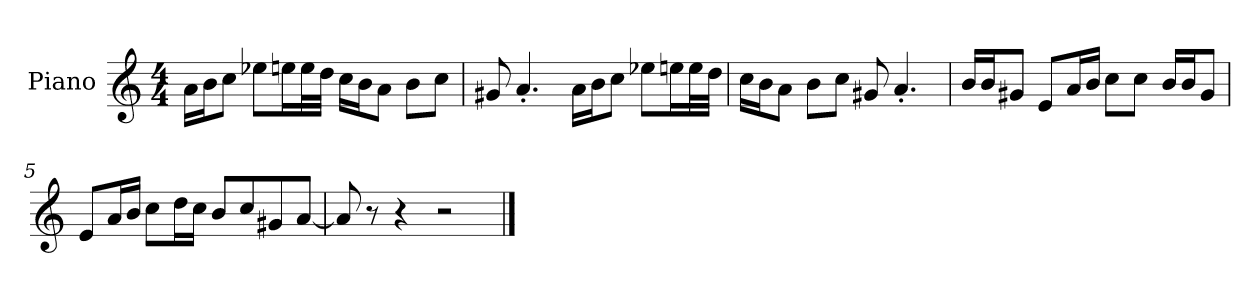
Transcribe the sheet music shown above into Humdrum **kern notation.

**kern
*part1
*staff1
*I"Piano
*I'P-no
*clefG2
*k[]
*M4/4
*MM90
=1
16a\LL
16b\J
8cc\J
8ee-X\L
16een\L
32ee\L
32dd\JJJ
16cc\LL
16b\J
8a\J
8b\L
8cc\J
=2
8g#X/
4.a'/
16a\LL
16b\J
8cc\J
8ee-X\L
16een\L
32ee\L
32dd\JJJ
=3
16cc\LL
16b\J
8a\J
8b\L
8cc\J
8g#X/
4.a'/
!!LO:LB:g=z
=4
16b/LL
16b/J
8g#X/J
8e/L
16a/L
16b/JJ
8cc\L
8cc\J
16b/LL
16b/J
8g#/J
=5
8e/L
16a/L
16b/JJ
8cc\L
16dd\L
16cc\JJ
8b/L
8cc/
8g#X/
[8a/J
=6
8a/]
8r
4r
2r
==
*-
